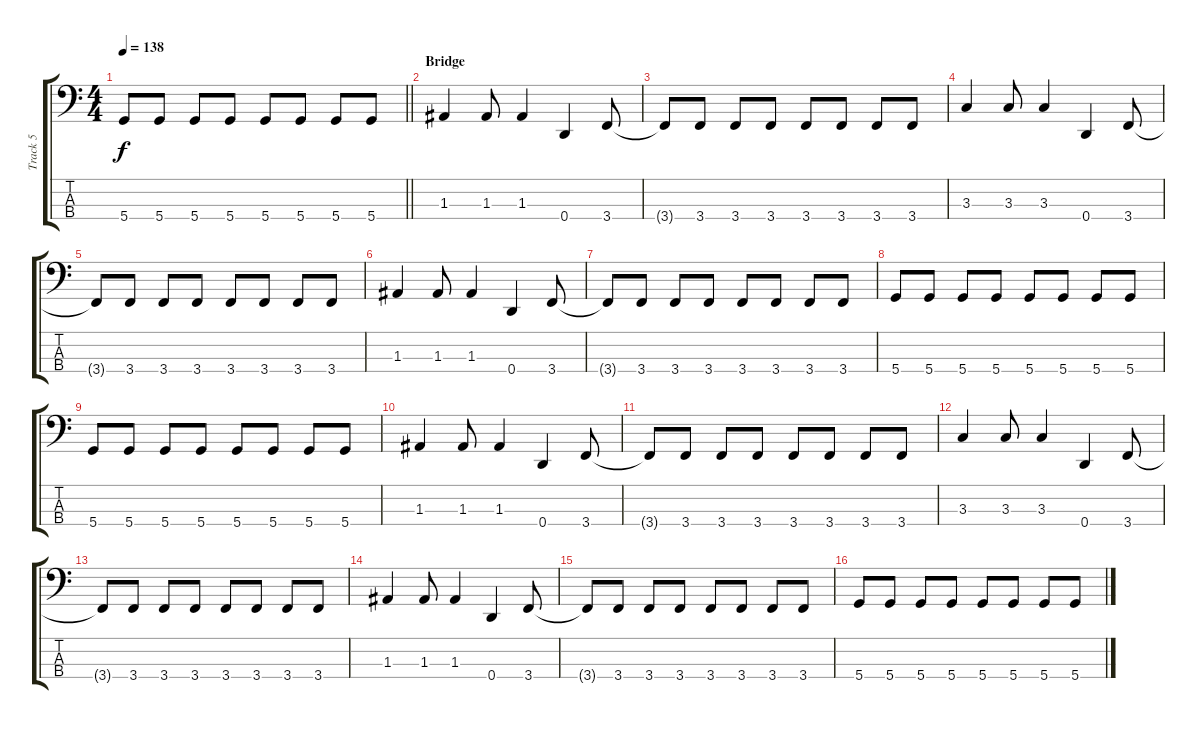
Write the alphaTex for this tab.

\track ("Track 5" "Track 5") {instrument electricbasspick}
\staff {score tabs}
\tuning (G2 D2 A1 D1) {hide}
\ts (4 4)
\tempo 138
\clef f4
\barLineRight lightlight
\ks c
5.4.8{dy f} 5.4.8 5.4.8 5.4.8 5.4.8 5.4.8 5.4.8 5.4.8 |
\section ("" "Bridge")
1.3.4 1.3.8 1.3.4 0.4.4 3.4.8 |
3.4{t}.8 3.4.8 3.4.8 3.4.8 3.4.8 3.4.8 3.4.8 3.4.8 |
3.3.4 3.3.8 3.3.4 0.4.4 3.4.8 |
3.4{t}.8 3.4.8 3.4.8 3.4.8 3.4.8 3.4.8 3.4.8 3.4.8 |
1.3.4 1.3.8 1.3.4 0.4.4 3.4.8 |
3.4{t}.8 3.4.8 3.4.8 3.4.8 3.4.8 3.4.8 3.4.8 3.4.8 |
5.4.8 5.4.8 5.4.8 5.4.8 5.4.8 5.4.8 5.4.8 5.4.8 |
5.4.8 5.4.8 5.4.8 5.4.8 5.4.8 5.4.8 5.4.8 5.4.8 |
1.3.4 1.3.8 1.3.4 0.4.4 3.4.8 |
3.4{t}.8 3.4.8 3.4.8 3.4.8 3.4.8 3.4.8 3.4.8 3.4.8 |
3.3.4 3.3.8 3.3.4 0.4.4 3.4.8 |
3.4{t}.8 3.4.8 3.4.8 3.4.8 3.4.8 3.4.8 3.4.8 3.4.8 |
1.3.4 1.3.8 1.3.4 0.4.4 3.4.8 |
3.4{t}.8 3.4.8 3.4.8 3.4.8 3.4.8 3.4.8 3.4.8 3.4.8 |
5.4.8 5.4.8 5.4.8 5.4.8 5.4.8 5.4.8 5.4.8 5.4.8
